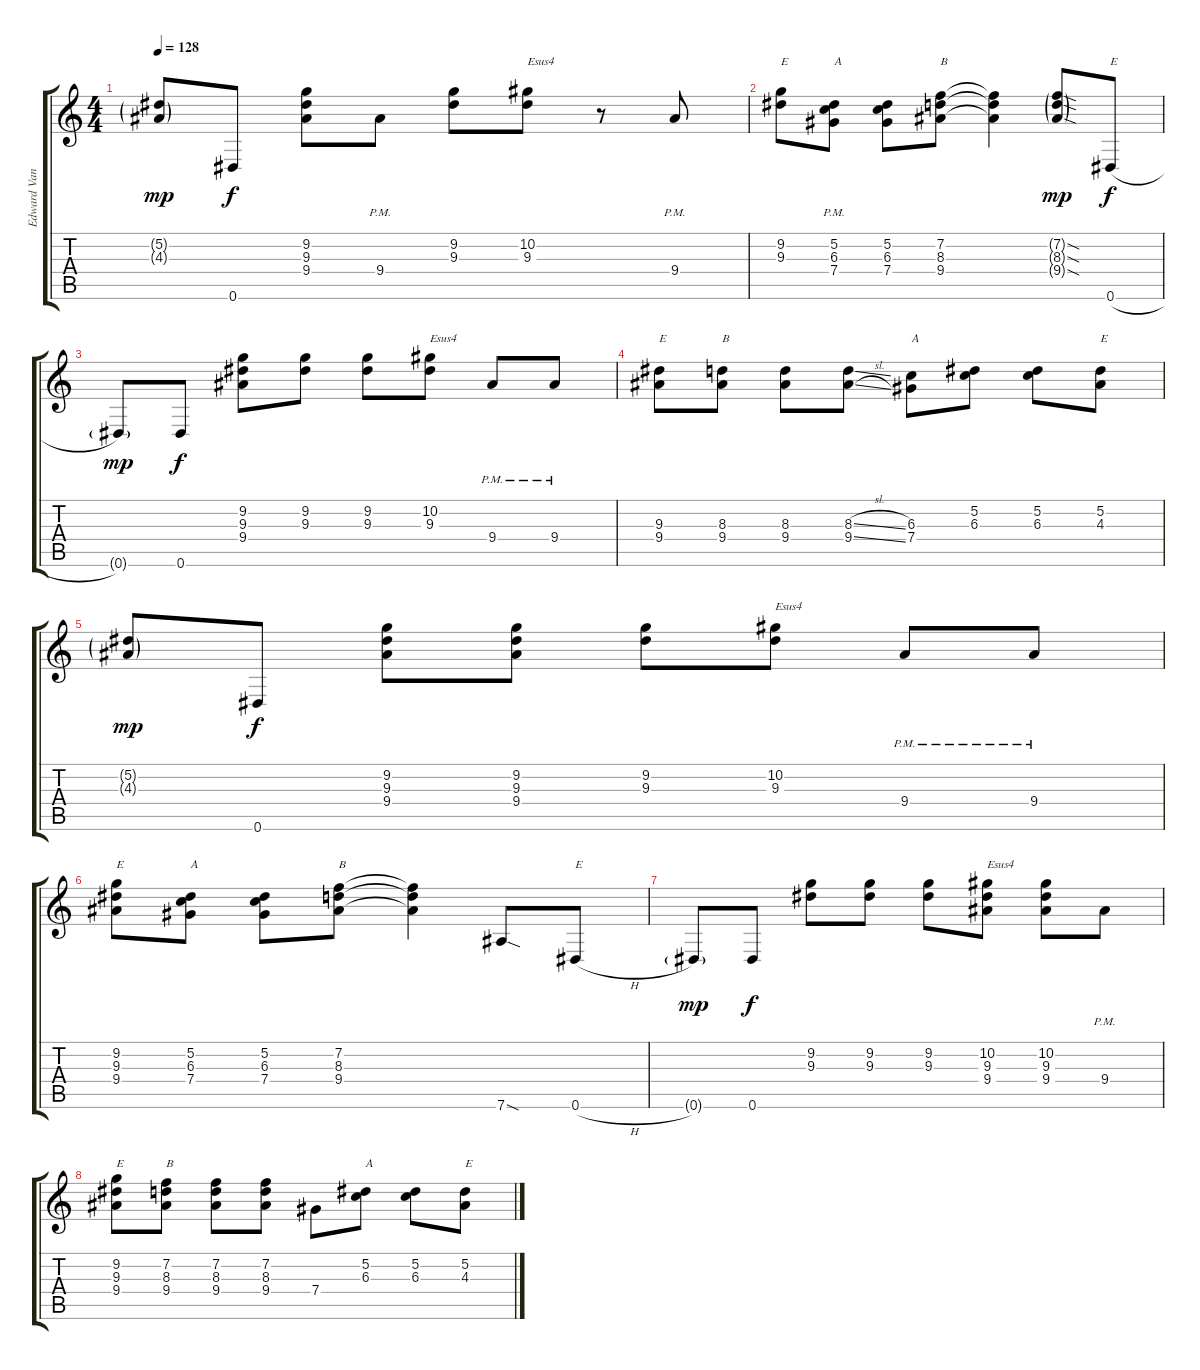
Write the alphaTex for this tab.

\track ("Edward Van Halen" "Edward Van") {instrument overdrivenguitar}
\staff {score tabs}
\tuning (Eb4 Bb3 Gb3 Db3 Ab2 Eb2) {hide}
\ts (4 4)
\tempo 128
\clef g2
\ks c
(5.2{g} 4.3{g}).8{dy mp} 0.6.8{dy f} (9.2 9.3 9.4).8 9.4{pm}.8 (9.2 9.3).8 (10.2 9.3).8{txt "Esus4"} r.8 9.4{pm}.8 |
(9.2 9.3).8{txt "E"} (5.2{pm} 6.3{pm} 7.4).8{txt "A"} (5.2 6.3 7.4).8 (7.2 8.3 9.4).8{txt "B"} (7.2{t} 8.3{t} 9.4{t}).4 (7.2{sod g} 8.3{sod g} 9.4{sod g}).8{dy mp} 0.6{h}.8{txt "E" dy f} |
0.6{g}.8{dy mp} 0.6.8{dy f} (9.2 9.3 9.4).8 (9.2 9.3).8 (9.2 9.3).8 (10.2 9.3).8{txt "Esus4"} 9.4{pm}.8 9.4{pm}.8 |
(9.3 9.4).8{txt "E"} (8.3 9.4).8{txt "B"} (8.3 9.4).8 (8.3{sl} 9.4{sl}).8 (6.3 7.4).8{txt "A"} (5.2 6.3).8 (5.2 6.3).8 (5.2 4.3).8{txt "E"} |
(5.2{g} 4.3{g}).8{dy mp} 0.6.8{dy f} (9.2 9.3 9.4).8 (9.2 9.3 9.4).8 (9.2 9.3).8 (10.2 9.3).8{txt "Esus4"} 9.4{pm}.8 9.4{pm}.8 |
(9.2 9.3 9.4).8{txt "E"} (5.2 6.3 7.4).8{txt "A"} (5.2 6.3 7.4).8 (7.2 8.3 9.4).8{txt "B"} (7.2{t} 8.3{t} 9.4{t}).4 7.6{sod}.8 0.6{h}.8{txt "E"} |
0.6{g}.8{dy mp} 0.6.8{dy f} (9.2 9.3).8 (9.2 9.3).8 (9.2 9.3).8 (10.2 9.3 9.4).8{txt "Esus4"} (10.2 9.3 9.4).8 9.4{pm}.8 |
(9.2 9.3 9.4).8{txt "E"} (7.2 8.3 9.4).8{txt "B"} (7.2 8.3 9.4).8 (7.2 8.3 9.4).8 7.4.8 (5.2 6.3).8{txt "A"} (5.2 6.3).8 (5.2 4.3).8{txt "E"}
